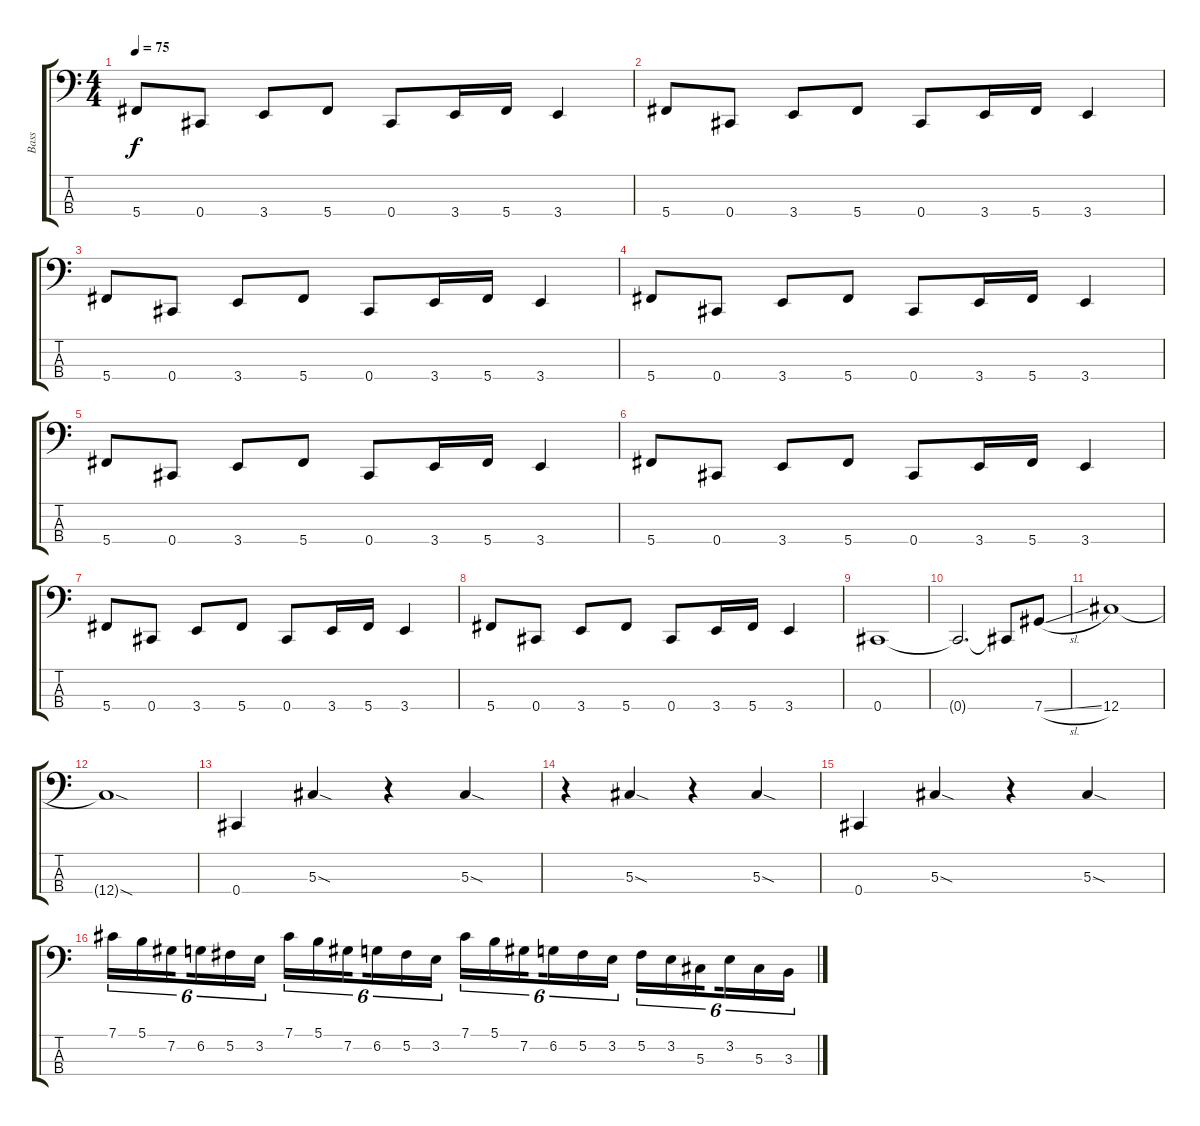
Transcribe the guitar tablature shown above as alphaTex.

\track ("Bass" "Bass") {instrument electricbasspick}
\staff {score tabs}
\tuning (Gb2 Db2 Ab1 Db1) {hide}
\ts (4 4)
\tempo 75
\clef f4
\ks c
5.4.8{dy f} 0.4.8 3.4.8 5.4.8 0.4.8 3.4.16 5.4.16 3.4.4 |
5.4.8 0.4.8 3.4.8 5.4.8 0.4.8 3.4.16 5.4.16 3.4.4 |
5.4.8 0.4.8 3.4.8 5.4.8 0.4.8 3.4.16 5.4.16 3.4.4 |
5.4.8 0.4.8 3.4.8 5.4.8 0.4.8 3.4.16 5.4.16 3.4.4 |
5.4.8 0.4.8 3.4.8 5.4.8 0.4.8 3.4.16 5.4.16 3.4.4 |
5.4.8 0.4.8 3.4.8 5.4.8 0.4.8 3.4.16 5.4.16 3.4.4 |
5.4.8 0.4.8 3.4.8 5.4.8 0.4.8 3.4.16 5.4.16 3.4.4 |
5.4.8 0.4.8 3.4.8 5.4.8 0.4.8 3.4.16 5.4.16 3.4.4 |
0.4.1 |
0.4{t}.2{d} 0.4{t}.8 7.4{sl}.8 |
12.4.1 |
12.4{sod t}.1 |
0.4.4 5.3{sod}.4 r.4 5.3{sod}.4 |
r.4 5.3{sod}.4 r.4 5.3{sod}.4 |
0.4.4 5.3{sod}.4 r.4 5.3{sod}.4 |
7.1.16{tu (6 4)} 5.1.16{tu (6 4)} 7.2.16{tu (6 4) beam splitsecondary} 6.2.16{tu (6 4)} 5.2.16{tu (6 4)} 3.2.16{tu (6 4)} 7.1.16{tu (6 4)} 5.1.16{tu (6 4)} 7.2.16{tu (6 4) beam splitsecondary} 6.2.16{tu (6 4)} 5.2.16{tu (6 4)} 3.2.16{tu (6 4)} 7.1.16{tu (6 4)} 5.1.16{tu (6 4)} 7.2.16{tu (6 4) beam splitsecondary} 6.2.16{tu (6 4)} 5.2.16{tu (6 4)} 3.2.16{tu (6 4)} 5.2.16{tu (6 4)} 3.2.16{tu (6 4)} 5.3.16{tu (6 4) beam splitsecondary} 3.2.16{tu (6 4)} 5.3.16{tu (6 4)} 3.3.16{tu (6 4)}
